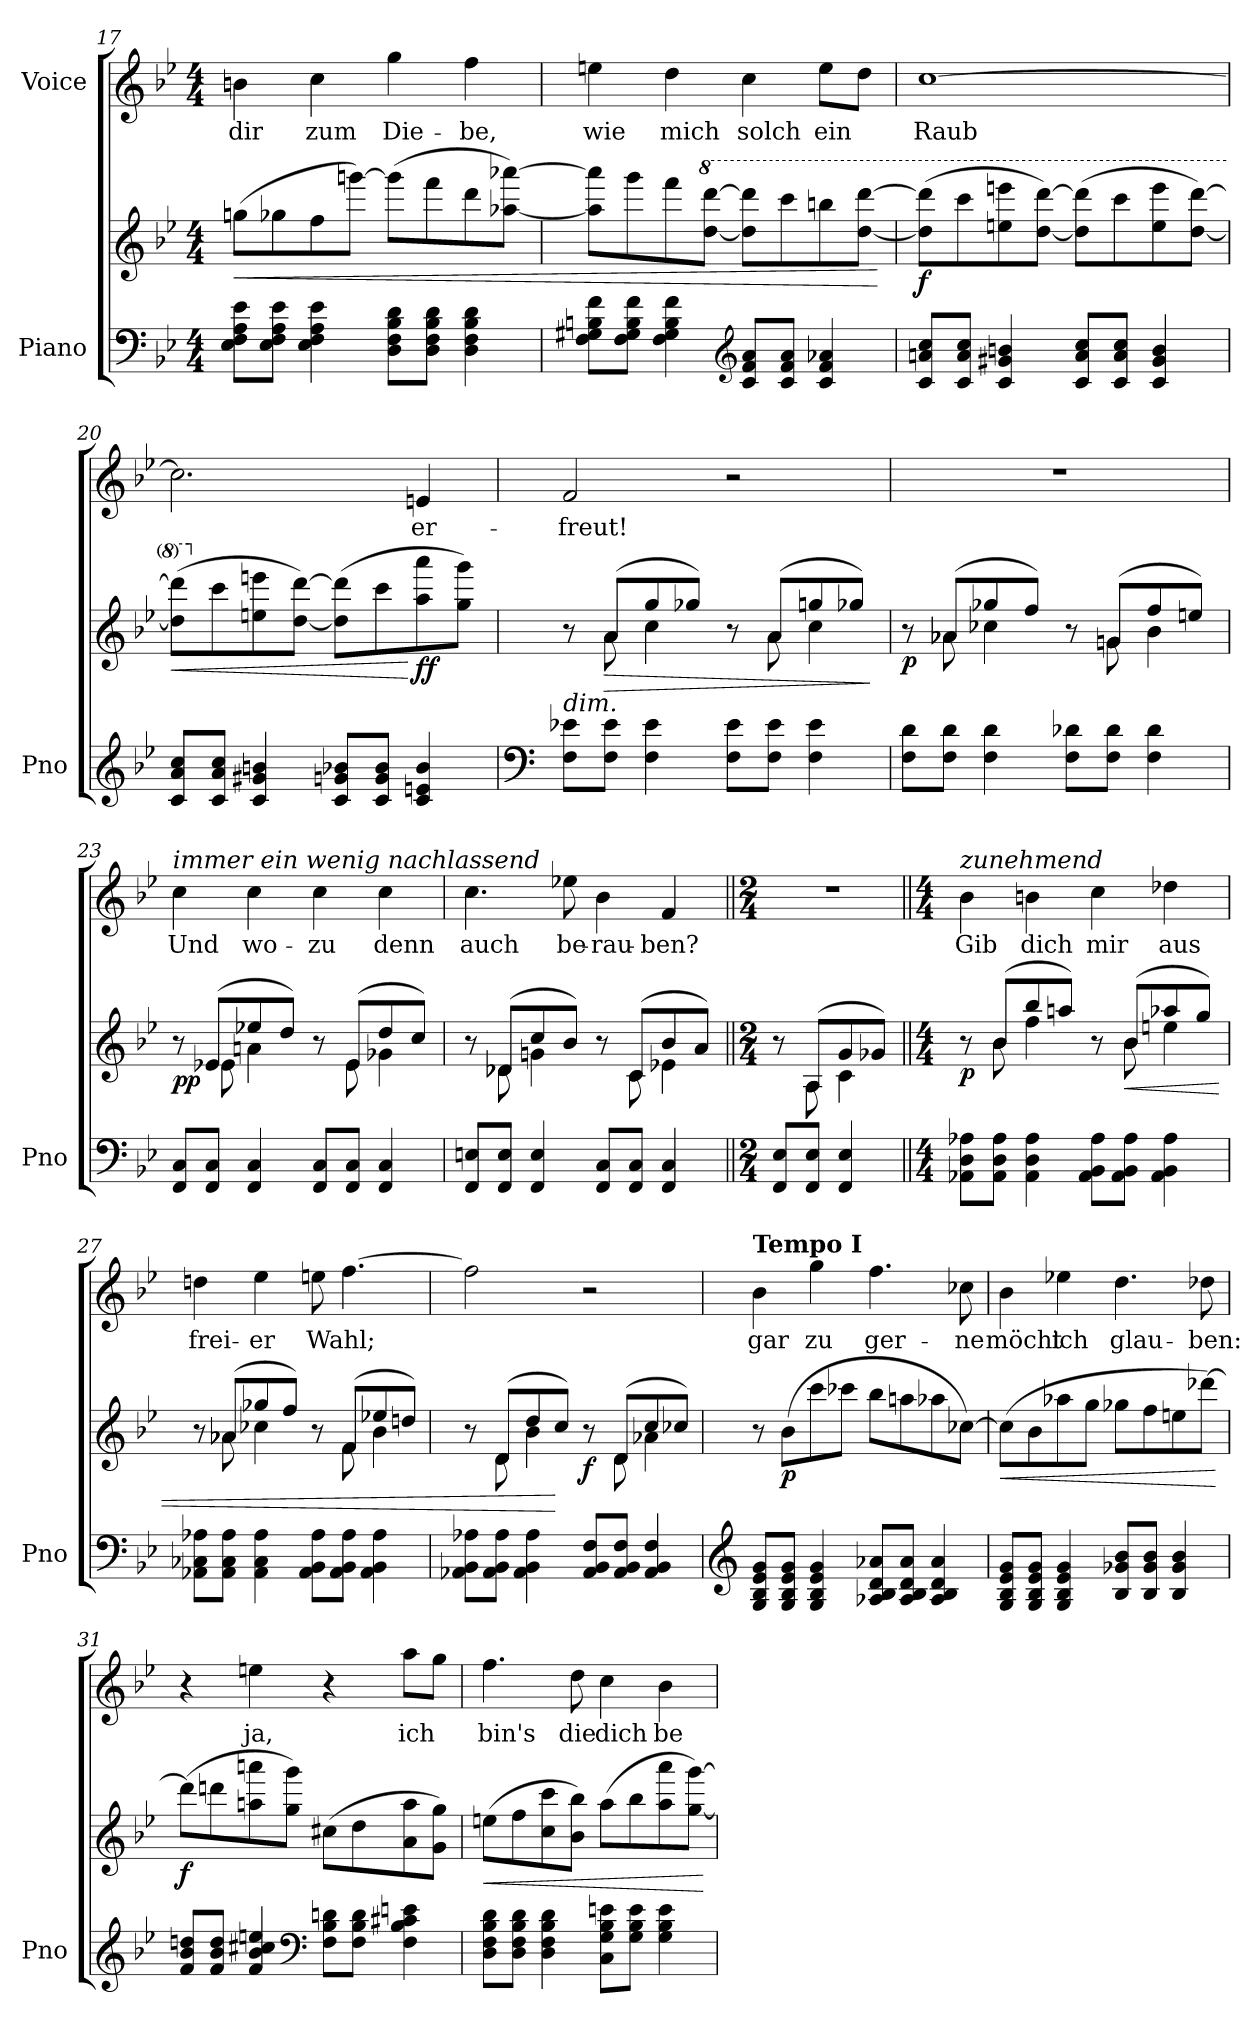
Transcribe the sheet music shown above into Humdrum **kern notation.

**kern	**kern	**dynam	**kern	**text
*part2	*part2	*part2	*part1	*part1
*staff3	*staff2	*staff2/3	*staff1	*staff1
*I"Piano	*	*	*I"Voice	*
*I'Pno	*	*	*	*
*clefF4	*clefG2	*	*clefG2	*
*k[b-e-]	*k[b-e-]	*	*k[b-e-]	*
*M4/4	*M4/4	*	*M4/4	*
=17	=17	=17	=17	=17
!	!	!LO:HP:b	!	!
8E-\ 8F\ 8A\ 8e-\L	(8ggn\L	<	4bn\	dir
8E-\ 8F\ 8A\ 8e-\J	8gg-X\	.	.	.
4E-\ 4F\ 4A\ 4e-\	8ff\	.	4cc\	zum
.	[8gggn\J)	.	.	.
8D\ 8F\ 8B-\ 8d\L	(8ggg\L]	.	4gg\	Die-
8D\ 8F\ 8B-\ 8d\J	8fff\	.	.	.
4D\ 4F\ 4B-\ 4d\	8ddd\	.	4ff\	-be,
.	[8aa-X\ [8aaa-X\J)	.	.	.
=18	=18	=18	=18	=18
8F\ 8G#X\ 8Bn\ 8f\L	8aa-\] 8aaa-\]L	.	4een\	wie
8F\ 8G#\ 8B\ 8f\J	8ggg\	.	.	.
4F\ 4G#\ 4B\ 4f\	8fff\	.	4dd\	mich
*	*8va	*	*	*
.	[8ddd\ [8dddd\J	.	.	.
*clefG2	*	*	*	*
8c/ 8f/ 8a/L	8ddd\] 8dddd\]L	.	4cc\	solch
8c/ 8f/ 8a/J	8cccc\	.	.	.
4c/ 4f/ 4a-X/	8bbbn\	.	8ee\L	ein
.	[8ddd\ [8dddd\J	.	8dd\J	.
.	.	[	.	.
=19	=19	=19	=19	=19
!	!	!LO:DY:b	!	!
8c/ 8an/ 8cc/L	(8ddd\] 8dddd\]L	f	[1cc	Raub
8c/ 8a/ 8cc/J	8cccc\	.	.	.
4c/ 4g#X/ 4bn/	8eeen\ 8eeeen\	.	.	.
.	[8ddd\ [8dddd\J)	.	.	.
8c/ 8a/ 8cc/L	(8ddd\] 8dddd\]L	.	.	.
8c/ 8a/ 8cc/J	8cccc\	.	.	.
4c/ 4g#/ 4b/	8eee\ 8eeee\	.	.	.
.	[8ddd\ [8dddd\J)	.	.	.
=20	=20	=20	=20	=20
!	!	!LO:HP:b	!	!
8c/ 8a/ 8cc/L	(8ddd\] 8dddd\]L	<	2.cc\]	.
*	*X8va	*	*	*
8c/ 8a/ 8cc/J	8ccc\	.	.	.
4c/ 4g#X/ 4bn/	8een\ 8eeen\	.	.	.
.	[8dd\ [8ddd\J)	.	.	.
8c/ 8gn/ 8b-X/L	(8dd\] 8ddd\]L	.	.	.
8c/ 8g/ 8b-/J	8ccc\	.	.	.
!	!	!LO:DY:n=1:b	!	!
4c/ 4en/ 4b-/	8aa\ 8aaa\	[ ff	4en/	er-
.	8gg\ 8ggg\J)	.	.	.
=21	=21	=21	=21	=21
*clefF4	*	*	*	*
*	*^	*	*	*
!	!LO:TX:b:i:t=dim.	!	!	!	!
8F\ 8e-X\L	8r	8ryy	.	2f/	-freut!
!	!	!	!LO:HP:b	!	!
8F\ 8e-\J	(8a/L	8a\	>	.	.
4F\ 4e-\	8gg/	4cc\	.	.	.
.	8gg-X/J)	.	.	.	.
8F\ 8e-\L	8r	8ryy	.	2r	.
8F\ 8e-\J	(8a/L	8a\	.	.	.
4F\ 4e-\	8ggn/	4cc\	.	.	.
.	8gg-X/J)	.	.	.	.
*	*v	*v	*	*	*
.	.	]	.	.
=22	=22	=22	=22	=22
*	*^	*	*	*
!	!	!	!LO:DY:b	!	!
8F\ 8d\L	8r	8ryy	p	1r	.
8F\ 8d\J	(8a-X/L	8a-\	.	.	.
4F\ 4d\	8gg-X/	4cc-X\	.	.	.
.	8ff/J)	.	.	.	.
8F\ 8d-X\L	8r	8ryy	.	.	.
8F\ 8d-\J	(8gn/L	8g\	.	.	.
4F\ 4d-\	8ff/	4b-\	.	.	.
.	8een/J)	.	.	.	.
=23	=23	=23	=23	=23	=23
!	!	!	!	!LO:TX:i:t=immer ein wenig nachlassend	!
!	!	!	!LO:DY:b	!	!
8FF/ 8C/L	8r	8ryy	pp	4cc\	Und
8FF/ 8C/J	(>8e-X/L	8e-\	.	.	.
4FF/ 4C/	8ee-X/	4an\	.	4cc\	wo-
.	8dd/J)	.	.	.	.
8FF/ 8C/L	8r	8ryy	.	4cc\	-zu
8FF/ 8C/J	(>8e-/L	8e-\	.	.	.
4FF/ 4C/	8dd/	4g-X\	.	4cc\	denn
.	8cc/J)	.	.	.	.
=24	=24	=24	=24	=24	=24
8FF/ 8En/L	8r	8ryy	.	4.cc\	auch
8FF/ 8E/J	(>8d-X/L	8d-\	.	.	.
4FF/ 4E/	8cc/	4gn\	.	.	.
.	8b-/J)	.	.	8ee-X\	be-
8FF/ 8C/L	8r	8ryy	.	4b-\	-rau-
8FF/ 8C/J	(>8c/L	8c\	.	.	.
4FF/ 4C/	8b-/	4e-X\	.	4f/	-ben?
.	8a/J)	.	.	.	.
=25||	=25||	=25||	=25||	=25||	=25||
*M2/4	*M2/4	*	*	*M2/4	*
8FF/ 8E-/L	8r	8ryy	.	2r	.
8FF/ 8E-/J	(>8A/L	8A\	.	.	.
4FF/ 4E-/	8g/	4c\	.	.	.
.	8g-X/J)	.	.	.	.
=26||	=26||	=26||	=26||	=26||	=26||
*M4/4	*M4/4	*	*	*M4/4	*
!	!	!	!	!LO:TX:i:t=zunehmend	!
!	!	!	!LO:DY:b	!	!
8AA-X\ 8D\ 8A-X\L	8r	8ryy	p	4b-\	Gib
8AA-\ 8D\ 8A-\J	(>8b-/L	8b-\	.	.	.
4AA-\ 4D\ 4A-\	8bb-/	4ff\	.	4bn\	dich
.	8aan/J)	.	.	.	.
8AA-\ 8BB-\ 8A-\L	8r	8ryy	.	4cc\	mir
!	!	!	!LO:HP:b	!	!
8AA-\ 8BB-\ 8A-\J	(>8b-/L	8b-\	<	.	.
4AA-\ 4BB-\ 4A-\	8aa-X/	4een\	.	4dd-X\	aus
.	8gg/J)	.	.	.	.
=27	=27	=27	=27	=27	=27
8AA-X\ 8C-X\ 8A-X\L	8r	8ryy	.	4ddn\	frei-
8AA-\ 8C-\ 8A-\J	(>8a-X/L	8a-\	.	.	.
4AA-\ 4C-\ 4A-\	8gg-X/	4cc-X\	.	4ee-\	-er
.	8ff/J)	.	.	.	.
8AA-\ 8BB-\ 8A-\L	8r	8ryy	.	8een\	Wahl;
8AA-\ 8BB-\ 8A-\J	(>8f/L	8f\	.	[4.ff\	.
4AA-\ 4BB-\ 4A-\	8ee-X/	4b-\	.	.	.
.	8ddn/J)	.	.	.	.
=28	=28	=28	=28	=28	=28
8AA-X\ 8BB-\ 8A-X\L	8r	8ryy	.	2ff\]	.
8AA-\ 8BB-\ 8A-\J	(>8d/L	8d\	.	.	.
4AA-\ 4BB-\ 4A-\	8dd/	4b-\	.	.	.
.	8cc/J)	.	[	.	.
!	!	!	!LO:DY:b	!	!
8AA-/ 8BB-/ 8F/L	8r	8ryy	f	2r	.
8AA-/ 8BB-/ 8F/J	(>8d/L	8d\	.	.	.
4AA-/ 4BB-/ 4F/	8cc/	4a-X\	.	.	.
.	8cc-X/J)	.	.	.	.
*	*v	*v	*	*	*
=29	=29	=29	=29	=29
*clefG2	*	*	*	*
!	!	!	!LO:TX:a:B:t=Tempo I	!
8G/ 8B-/ 8e-/ 8g/L	8r	.	4b-\	gar
!	!	!LO:DY:b	!	!
8G/ 8B-/ 8e-/ 8g/J	(8b-\L	p	.	.
4G/ 4B-/ 4e-/ 4g/	8ccc\	.	4gg\	zu
.	8ccc-X\J	.	.	.
8A-X/ 8B-/ 8d/ 8a-X/L	8bb-\L	.	4.ff\	ger-
8A-/ 8B-/ 8d/ 8a-/J	8aan\	.	.	.
4A-/ 4B-/ 4d/ 4a-/	8aa-X\	.	.	.
.	[8cc-X\J)	.	8cc-X\	-ne
=30	=30	=30	=30	=30
!	!	!LO:HP:b	!	!
8G/ 8B-/ 8e-/ 8g/L	(8cc-\L]	<	4b-\	möcht
8G/ 8B-/ 8e-/ 8g/J	8b-\	.	.	.
4G/ 4B-/ 4e-/ 4g/	8aa-X\	.	4ee-X\	ich
.	8gg\J	.	.	.
8B-/ 8g-X/ 8b-/L	8gg-X\L	.	4.dd\	glau-
8B-/ 8g-/ 8b-/J	8ff\	.	.	.
4B-/ 4g-/ 4b-/	8een\	.	.	.
.	[8ddd-X\J)	.	8dd-X\	-ben:
.	.	[	.	.
=31	=31	=31	=31	=31
!	!	!LO:DY:b	!	!
8f/ 8b-/ 8ddn/L	(8ddd-\L]	f	4r	.
8f/ 8b-/ 8dd/J	8dddn\	.	.	.
4f/ 4b-/ 4cc#X/ 4een/	8aan\ 8aaan\	.	4een\	ja,
.	8gg\ 8ggg\J)	.	.	.
*clefF4	*	*	*	*
8F\ 8B-\ 8dn\L	(8cc#X\L	.	4r	.
8F\ 8B-\ 8d\J	8dd\	.	.	.
4F\ 4B-\ 4c#X\ 4en\	8a\ 8aa\	.	8aa\L	ich
.	8g\ 8gg\J)	.	8gg\J	.
=32	=32	=32	=32	=32
!	!	!LO:HP:b	!	!
8D\ 8F\ 8B-\ 8d\L	(8een\L	<	4.ff\	bin's
8D\ 8F\ 8B-\ 8d\J	8ff\	.	.	.
4D\ 4F\ 4B-\ 4d\	8cc\ 8ccc\	.	.	.
.	8b-\ 8bb-\J)	.	8dd\	die
8C\ 8G\ 8B-\ 8en\L	(8aa\L	.	4cc\	dich
8G\ 8B-\ 8e\J	8bb-\	.	.	.
4G\ 4B-\ 4e\	8aa\ 8aaa\	.	4b-\	be-
.	[8gg\ [8ggg\J)	.	.	.
.	.	[	.	.
=	=	=	=	=
*-	*-	*-	*-	*-
